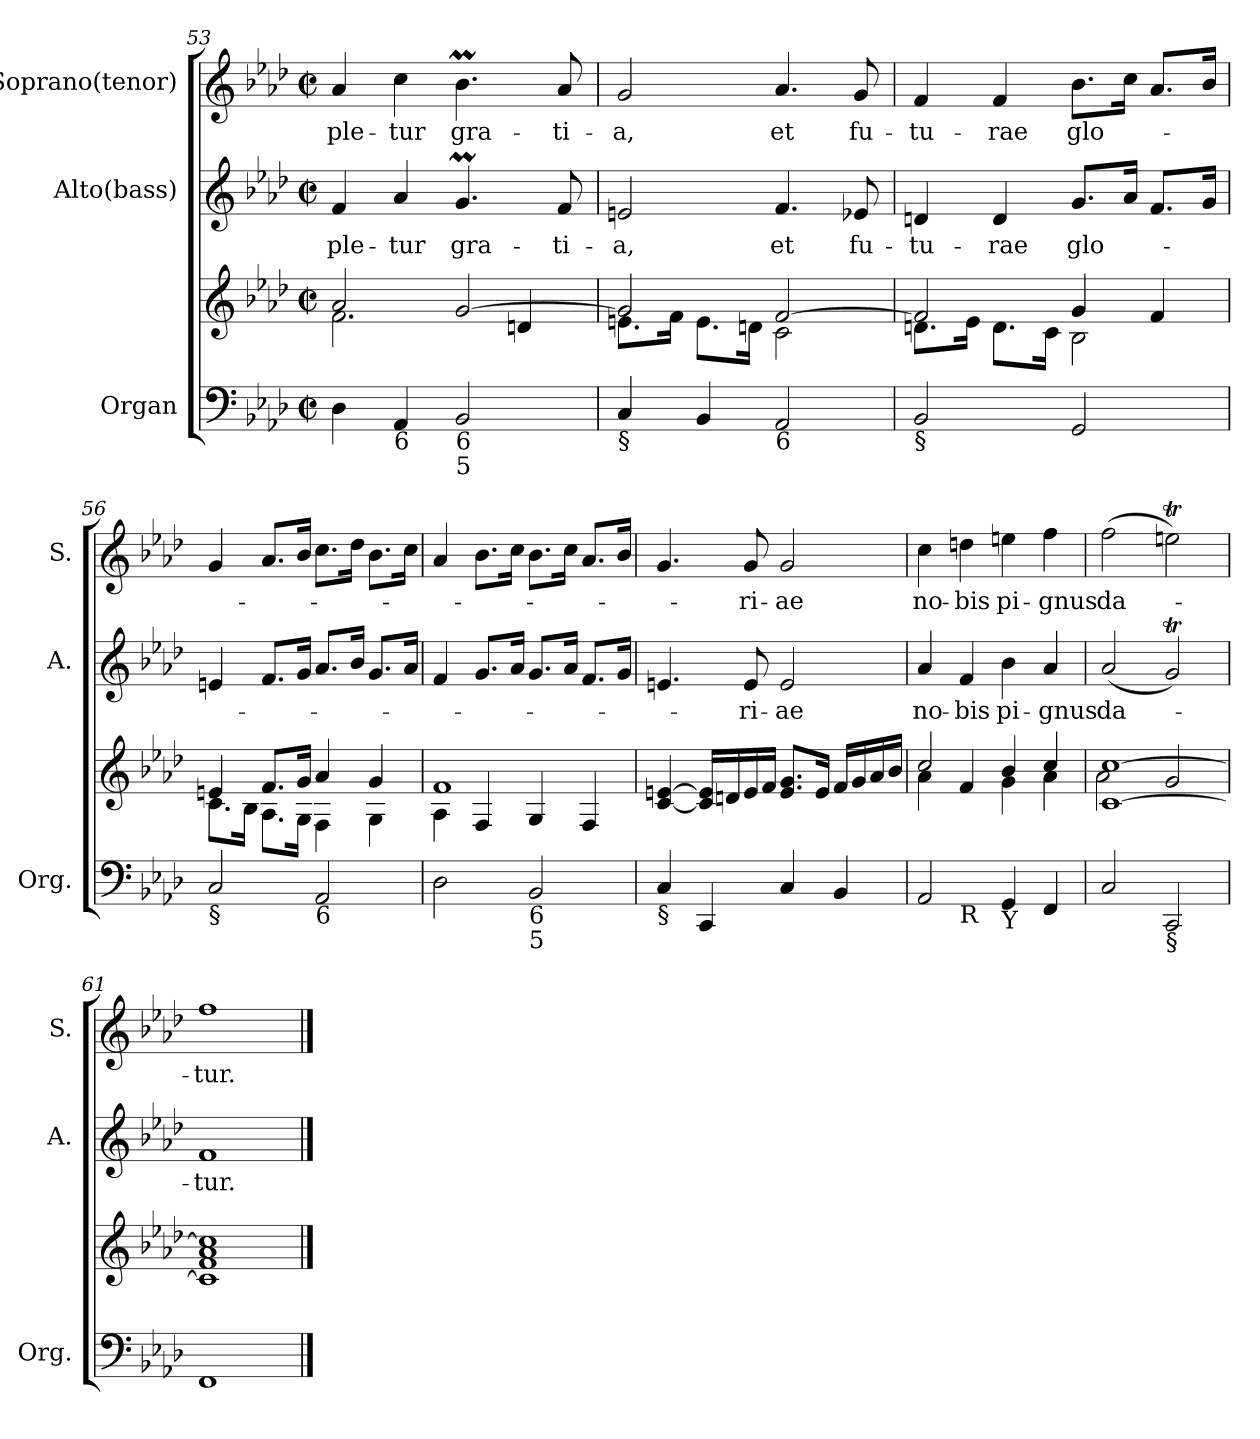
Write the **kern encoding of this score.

**kern	**kern	**kern	**text	**kern	**text
*part3	*part3	*part2	*part2	*part1	*part1
*staff4	*staff3	*staff2	*staff2	*staff1	*staff1
*I"Organ	*	*I"Alto(bass)	*	*I"Soprano(tenor)	*
*I'Org.	*	*I'A.	*	*I'S.	*
!!LO:PB:g=z
*clefF4	*clefG2	*clefG2	*	*clefG2	*
*k[b-e-a-d-]	*k[b-e-a-d-]	*k[b-e-a-d-]	*	*k[b-e-a-d-]	*
*A-:	*A-:	*A-:	*	*A-:	*
*M2/2	*M2/2	*M2/2	*	*M2/2	*
*met(c|)	*met(c|)	*met(c|)	*	*met(c|)	*
=53	=53	=53	=53	=53	=53
*	*^	*	*	*	*
!	!	!	!	!LO:LY:b	!	!LO:LY:b
4D-\	2a-/	2.f\	4f/	-ple-	4a-/	-ple-
!LO:TX:b:t=6	!	!	!	!	!	!
!	!	!	!	!LO:LY:b	!	!LO:LY:b
4AA-/	.	.	4a-/	-tur	4cc\	-tur
!LO:TX:b:t=6	!	!	!	!	!	!
!LO:TX:b:t=5	!	!	!	!	!	!
!	!	!	!	!LO:LY:b	!	!LO:LY:b
2BB-/	[>2g/	.	4.gm/	gra-	4.b-M\	gra-
.	.	4dn/	.	.	.	.
!	!	!	!	!LO:LY:b	!	!LO:LY:b
.	.	.	8f/	-ti-	8a-/	-ti-
=54	=54	=54	=54	=54	=54	=54
!LO:TX:b:t=§	!	!	!	!	!	!
!	!	!	!	!LO:LY:b	!	!LO:LY:b
4C/	2g/]	8.en\L	2en/	-a,	2g/	-a,
.	.	16f\Jk	.	.	.	.
4BB-/	.	8.e\L	.	.	.	.
.	.	16dn\Jk	.	.	.	.
!LO:TX:b:t=6	!	!	!	!	!	!
!	!	!	!	!LO:LY:b	!	!LO:LY:b
2AA-/	[>2f/	2c\	4.f/	et	4.a-/	et
!	!	!	!	!LO:LY:b	!	!LO:LY:b
.	.	.	8e-X/	fu-	8g/	fu-
=55	=55	=55	=55	=55	=55	=55
!LO:TX:b:t=§	!	!	!	!	!	!
!	!	!	!	!LO:LY:b	!	!LO:LY:b
2BB-/	2f/]	8.dn\L	4dn/	-tu-	4f/	-tu-
.	.	16e-\Jk	.	.	.	.
!	!	!	!	!LO:LY:b	!	!LO:LY:b
.	.	8.d\L	4d/	-rae	4f/	-rae
.	.	16c\Jk	.	.	.	.
!	!	!	!	!LO:LY:b	!	!LO:LY:b
2GG/	4g/	2B-\	8.g/L	glo-	8.b-\L	glo-
.	.	.	16a-/Jk	.	16cc\Jk	.
.	4f/	.	8.f/L	.	8.a-/L	.
.	.	.	16g/Jk	.	16b-/Jk	.
=56	=56	=56	=56	=56	=56	=56
!LO:TX:b:t=§	!	!	!	!	!	!
2C/	4en/	8.c\L	4en/	.	4g/	.
.	.	16B-\Jk	.	.	.	.
.	8.f/L	8.A-\L	8.f/L	.	8.a-/L	.
.	16g/Jk	16G\Jk	16g/Jk	.	16b-/Jk	.
!LO:TX:b:t=6	!	!	!	!	!	!
2AA-/	4a-/	4F\	8.a-/L	.	8.cc\L	.
.	.	.	16b-/Jk	.	16dd-\Jk	.
.	4g/	4G\	8.g/L	.	8.b-\L	.
.	.	.	16a-/Jk	.	16cc\Jk	.
!!LO:LB:g=z
=57	=57	=57	=57	=57	=57	=57
2D-\	1f	4A-\	4f/	.	4a-/	.
.	.	4F/	8.g/L	.	8.b-\L	.
.	.	.	16a-/Jk	.	16cc\Jk	.
!LO:TX:b:t=6	!	!	!	!	!	!
!LO:TX:b:t=5	!	!	!	!	!	!
2BB-/	.	4G/	8.g/L	.	8.b-\L	.
.	.	.	16a-/Jk	.	16cc\Jk	.
.	.	4F/	8.f/L	.	8.a-/L	.
.	.	.	16g/Jk	.	16b-/Jk	.
*	*v	*v	*	*	*	*
=58	=58	=58	=58	=58	=58
!LO:TX:b:t=§	!	!	!	!	!
4C/	[<4c/ [>4en/	4.en/	.	4.g/	.
4CC/	16c/] 16e/]LL	.	.	.	.
.	16dn/	.	.	.	.
!	!	!	!LO:LY:b	!	!LO:LY:b
.	16e/	8e/	-ri-	8g/	-ri-
.	16f/JJ	.	.	.	.
!	!	!	!LO:LY:b	!	!LO:LY:b
4C/	8.e/ 8.g/L	2e/	-ae	2g/	-ae
.	16e/Jk	.	.	.	.
4BB-/	16f/LL	.	.	.	.
.	16g/	.	.	.	.
.	16a-/	.	.	.	.
.	16b-/JJ	.	.	.	.
=59	=59	=59	=59	=59	=59
*	*^	*	*	*	*
!LO:TX:b:t=6	!	!	!	!	!	!
!	!	!	!	!LO:LY:b	!	!LO:LY:b
*^	*	*	*	*	*	*
2AA-/	4ryy	2cc/	4a-\	4a-/	no-	4cc\	no-
!	!LO:TX:b:t=R	!	!	!	!	!	!
!	!	!	!	!	!LO:LY:b	!	!LO:LY:b
.	2.ryy	.	4f/	4f/	-bis	4ddn\	-bis
!LO:TX:b:t=Y	!	!	!	!	!	!	!
!	!	!	!	!	!LO:LY:b	!	!LO:LY:b
4GG/	.	4b-/	4g\	4b-\	pi-	4een\	pi-
!	!	!	!	!	!LO:LY:b	!	!LO:LY:b
4FF/	.	4cc/	4a-\	4a-/	-gnus	4ff\	-gnus
=60	=60	=60	=60	=60	=60	=60	=60
!LO:TX:b:t=6	!	!	!	!	!	!	!
!LO:TX:b:t=4	!	!	!	!	!	!	!
!	!	!	!	!	!LO:LY:b	!	!LO:LY:b
*v	*v	*	*	*	*	*	*
2C/	[<1c [>1cc	2a-\	(<2a-/	da-	(>2ff\	da-
!LO:TX:b:t=§	!	!	!	!	!	!
2CC/	.	2g/	2gt/)	.	2eent\)	.
=61	=61	=61	=61	=61	=61	=61
!	!	!	!	!LO:LY:b	!	!LO:LY:b
*	*v	*v	*	*	*	*
1FF	1c] 1f 1a- 1cc]	1f	-tur.	1ff	-tur.
==	==	==	==	==	==
*-	*-	*-	*-	*-	*-
